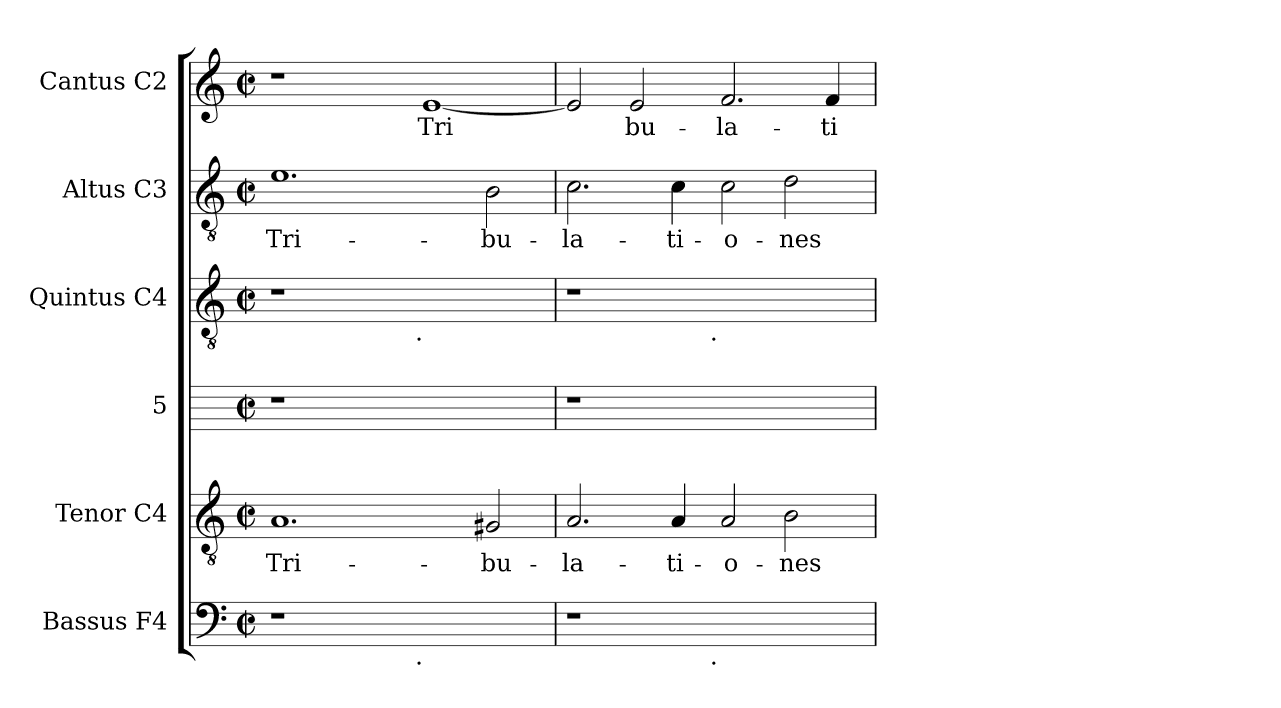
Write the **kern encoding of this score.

**kern	**kern	**text	**kern	**kern	**kern	**text	**kern	**text
*part6	*part5	*part5	*part4	*part3	*part2	*part2	*part1	*part1
*staff6	*staff5	*staff5	*staff4	*staff3	*staff2	*staff2	*staff1	*staff1
*I"Bassus  F4	*I"Tenor  C4	*	*I"5	*I"Quintus  C4	*I"Altus  C3	*	*I"Cantus  C2	*
*I'B	*I'T	*	*	*	*I'A	*	*I'C	*
!!LO:PB:g=z
*stria5	*stria5	*	*stria5	*stria5	*stria5	*	*stria5	*
*clefF4	*clefGv2	*	*	*clefGv2	*clefGv2	*	*clefG2	*
*k[]	*k[]	*	*k[]	*k[]	*k[]	*	*k[]	*
*C:	*C:	*	*C:	*C:	*C:	*	*C:	*
*M2/2	*M2/2	*	*M2/2	*M2/2	*M2/2	*	*M2/2	*
*met(c|)	*met(c|)	*	*met(c|)	*met(c|)	*met(c|)	*	*met(c|)	*
=1	=1	=1	=1	=1	=1	=1	=1	=1
!	!	!LO:LY:b:cj	!	!	!	!LO:LY:b:cj	!	!
*^	*	*	*	*^	*	*	*	*
1r	2ryy	1.A	Tri-	1r	1r	2ryy	1.e	Tri-	1r	.
.	4ryy	.	.	.	.	4ryy	.	.	.	.
.	8...ryy	.	.	.	.	8...ryy	.	.	.	.
!	!	!	!	!	!	!LO:TX:b:t=.	!	!	!	!
!	!LO:TX:b:t=.	!	!	!	!	!	!	!	!	!
.	1ryy	.	.	.	.	1ryy	.	.	.	.
!	!	!	!	!	!	!	!	!	!	!LO:LY:b:cj
1ryy	.	.	.	1ryy	1ryy	.	.	.	[<1e	Tri-
!	!	!	!LO:LY:b:cj	!	!	!	!	!LO:LY:b:cj	!	!
.	.	2G#X/	-bu-	.	.	.	2B\	-bu-	.	.
.	64ryy	.	.	.	.	64ryy	.	.	.	.
=2	=2	=2	=2	=2	=2	=2	=2	=2	=2	=2
!	!	!	!LO:LY:b:cj	!	!	!	!	!LO:LY:b:cj	!	!LO:LY:b:cj
1r	2ryy	2.A/	-la-	1r	1r	2ryy	2.c\	-la-	2e/]	--
!	!	!	!	!	!	!	!	!	!	!LO:LY:b:cj
.	4...ryy	.	.	.	.	4...ryy	.	.	2e/	-bu-
!	!	!	!LO:LY:b:cj	!	!	!	!	!LO:LY:b:cj	!	!
.	.	4A/	-ti-	.	.	.	4c\	-ti-	.	.
!	!	!	!	!	!	!LO:TX:b:t=.	!	!	!	!
!	!LO:TX:b:t=.	!	!	!	!	!	!	!	!	!
.	1ryy	.	.	.	.	1ryy	.	.	.	.
!	!	!	!LO:LY:b:cj	!	!	!	!	!LO:LY:b:cj	!	!LO:LY:b:cj
1ryy	.	2A/	-o-	1ryy	1ryy	.	2c\	-o-	2.f/	-la-
!	!	!	!LO:LY:b:cj	!	!	!	!	!LO:LY:b:cj	!	!
.	.	2B\	-nes	.	.	.	2d\	-nes	.	.
!	!	!	!	!	!	!	!	!	!	!LO:LY:b:cj
.	.	.	.	.	.	.	.	.	4f/	-ti-
.	32ryy	.	.	.	.	32ryy	.	.	.	.
*v	*v	*	*	*	*v	*v	*	*	*	*
=	=	=	=	=	=	=	=	=
*-	*-	*-	*-	*-	*-	*-	*-	*-
